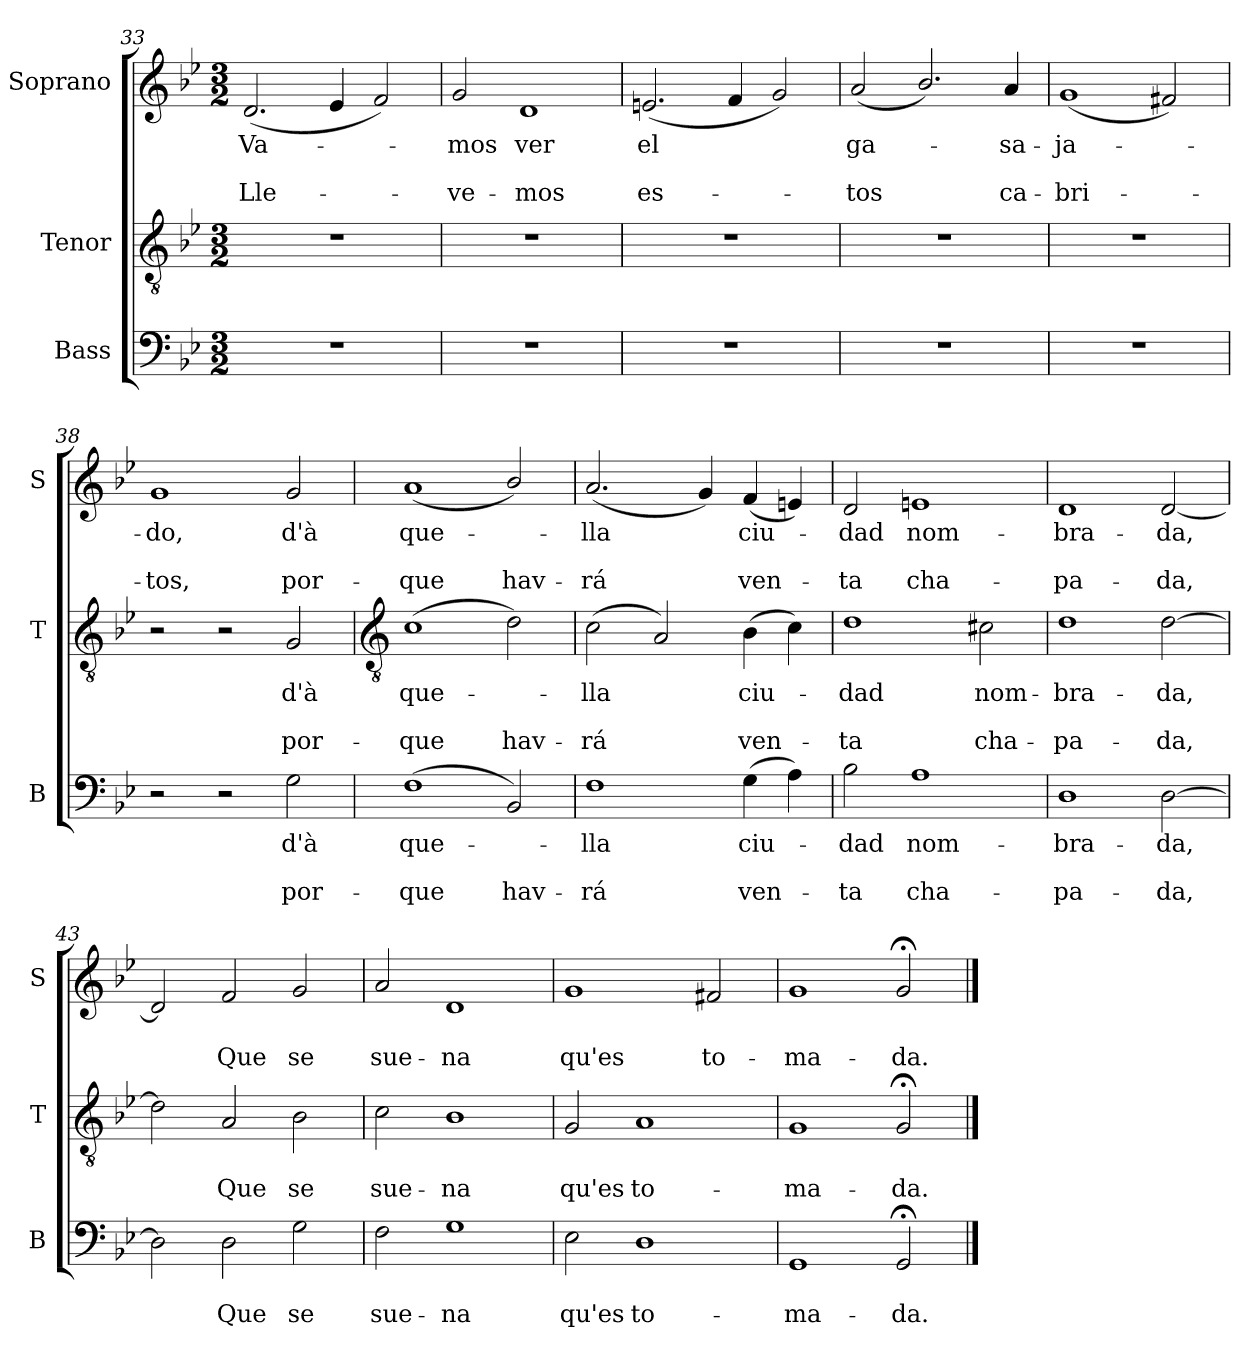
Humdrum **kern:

**kern	**text	**text	**text	**kern	**text	**text	**text	**kern	**text	**text	**text
*part3	*part3	*part3	*part3	*part2	*part2	*part2	*part2	*part1	*part1	*part1	*part1
*staff3	*staff3	*staff3	*staff3	*staff2	*staff2	*staff2	*staff2	*staff1	*staff1	*staff1	*staff1
*I"Bass	*	*	*	*I"Tenor	*	*	*	*I"Soprano	*	*	*
*I'B	*	*	*	*I'T	*	*	*	*I'S	*	*	*
*clefF4	*	*	*	*clefGv2	*	*	*	*clefG2	*	*	*
*k[b-e-]	*	*	*	*k[b-e-]	*	*	*	*k[b-e-]	*	*	*
*B-:	*	*	*	*B-:	*	*	*	*B-:	*	*	*
*M3/2	*	*	*	*M3/2	*	*	*	*M3/2	*	*	*
=33	=33	=33	=33	=33	=33	=33	=33	=33	=33	=33	=33
!LO:N:vis=1	!	!	!	!LO:N:vis=1	!	!	!	!	!LO:LY:b	!	!LO:LY:b
1.r	.	.	.	1.r	.	.	.	(<2.d	Va-	.	Lle-
.	.	.	.	.	.	.	.	4e-	.	.	.
.	.	.	.	.	.	.	.	2f)	.	.	.
=34	=34	=34	=34	=34	=34	=34	=34	=34	=34	=34	=34
!LO:N:vis=1	!	!	!	!LO:N:vis=1	!	!	!	!	!LO:LY:b	!	!LO:LY:b
1.r	.	.	.	1.r	.	.	.	2g	mos	.	ve-
!	!	!	!	!	!	!	!	!	!LO:LY:b	!	!LO:LY:b
.	.	.	.	.	.	.	.	1d	-ver	.	mos
=35	=35	=35	=35	=35	=35	=35	=35	=35	=35	=35	=35
!LO:N:vis=1	!	!	!	!LO:N:vis=1	!	!	!	!	!LO:LY:b	!	!LO:LY:b
1.r	.	.	.	1.r	.	.	.	(<2.en	el	.	es-
.	.	.	.	.	.	.	.	4f	.	.	.
.	.	.	.	.	.	.	.	2g)	.	.	.
=36	=36	=36	=36	=36	=36	=36	=36	=36	=36	=36	=36
!LO:N:vis=1	!	!	!	!LO:N:vis=1	!	!	!	!	!LO:LY:b	!	!LO:LY:b
1.r	.	.	.	1.r	.	.	.	(<2a	ga-	.	tos
.	.	.	.	.	.	.	.	2.b-/)	.	.	.
!	!	!	!	!	!	!	!	!	!LO:LY:b	!	!LO:LY:b
.	.	.	.	.	.	.	.	4a	sa-	.	-ca-
=37	=37	=37	=37	=37	=37	=37	=37	=37	=37	=37	=37
!LO:N:vis=1	!	!	!	!LO:N:vis=1	!	!	!	!	!LO:LY:b	!	!LO:LY:b
1.r	.	.	.	1.r	.	.	.	(<1g	-ja-	.	bri-
.	.	.	.	.	.	.	.	2f#X)	.	.	.
=38	=38	=38	=38	=38	=38	=38	=38	=38	=38	=38	=38
!	!	!	!	!	!	!	!	!	!LO:LY:b	!	!LO:LY:b
2r	.	.	.	2r	.	.	.	1g	do,	.	tos,
2r	.	.	.	2r	.	.	.	.	.	.	.
!	!LO:LY:b	!	!LO:LY:b	!	!LO:LY:b	!	!LO:LY:b	!	!LO:LY:b	!	!LO:LY:b
2G	d'à	.	por-	2G	d'à	.	por-	2g	d'à	.	por-
!!LO:LB:g=z
=39	=39	=39	=39	=39	=39	=39	=39	=39	=39	=39	=39
*	*	*	*	*clefGv2	*	*	*	*	*	*	*
!	!LO:LY:b	!	!LO:LY:b	!	!LO:LY:b	!	!LO:LY:b	!	!LO:LY:b	!	!LO:LY:b
(<1F	-que-	.	que	(>1c	-que-	.	que	(<1a	-que-	.	que
!	!	!	!LO:LY:b	!	!	!	!LO:LY:b	!	!	!	!LO:LY:b
2BB-)	.	.	hav-	2d)	.	.	hav-	2b-/)	.	.	hav-
=40	=40	=40	=40	=40	=40	=40	=40	=40	=40	=40	=40
!	!LO:LY:b	!	!LO:LY:b	!	!LO:LY:b	!	!LO:LY:b	!	!LO:LY:b	!	!LO:LY:b
1F	-lla	.	rá	(<2c	-lla	.	rá	(<2.a	-lla	.	rá
.	.	.	.	2A)	.	.	.	.	.	.	.
.	.	.	.	.	.	.	.	4g)	.	.	.
!	!LO:LY:b	!	!LO:LY:b	!	!LO:LY:b	!	!LO:LY:b	!	!LO:LY:b	!	!LO:LY:b
(>4G	ciu-	.	ven-	(>4B-	ciu-	.	ven-	(<4f	ciu-	.	ven-
4A)	.	.	.	4c)	.	.	.	4en)	.	.	.
=41	=41	=41	=41	=41	=41	=41	=41	=41	=41	=41	=41
!	!LO:LY:b	!	!LO:LY:b	!	!LO:LY:b	!	!LO:LY:b	!	!LO:LY:b	!	!LO:LY:b
2B-	dad	.	ta	1d	dad	.	ta	2d	dad	.	ta
!	!LO:LY:b	!	!LO:LY:b	!	!	!	!	!	!LO:LY:b	!	!LO:LY:b
1A	nom-	.	-cha-	.	.	.	.	1en	nom-	.	-cha-
!	!	!	!	!	!LO:LY:b	!	!LO:LY:b	!	!	!	!
.	.	.	.	2c#X	nom-	.	-cha-	.	.	.	.
=42	=42	=42	=42	=42	=42	=42	=42	=42	=42	=42	=42
!	!LO:LY:b	!	!LO:LY:b	!	!LO:LY:b	!	!LO:LY:b	!	!LO:LY:b	!	!LO:LY:b
1D	-bra-	.	-pa-	1d	-bra-	.	-pa-	1d	-bra-	.	-pa-
!	!LO:LY:b	!	!LO:LY:b	!	!LO:LY:b	!	!LO:LY:b	!	!LO:LY:b	!	!LO:LY:b
[2D	-da,	.	da,	[2d	-da,	.	da,	[2d	-da,	.	da,
=43	=43	=43	=43	=43	=43	=43	=43	=43	=43	=43	=43
2D]	.	.	.	2d]	.	.	.	2d]	.	.	.
!	!	!LO:LY:b	!	!	!	!LO:LY:b	!	!	!	!LO:LY:b	!
2D	.	Que	.	2A	.	Que	.	2f	.	Que	.
!	!	!LO:LY:b	!	!	!	!LO:LY:b	!	!	!	!LO:LY:b	!
2G	.	se	.	2B-	.	se	.	2g	.	se	.
=44	=44	=44	=44	=44	=44	=44	=44	=44	=44	=44	=44
!	!	!LO:LY:b	!	!	!	!LO:LY:b	!	!	!	!LO:LY:b	!
2F	.	sue-	.	2c	.	sue-	.	2a	.	sue-	.
!	!	!LO:LY:b	!	!	!	!LO:LY:b	!	!	!	!LO:LY:b	!
1G	.	-na	.	1B-	.	-na	.	1d	.	-na	.
=45	=45	=45	=45	=45	=45	=45	=45	=45	=45	=45	=45
!	!	!LO:LY:b	!	!	!	!LO:LY:b	!	!	!	!LO:LY:b	!
2E-	.	qu'es	.	2G	.	qu'es	.	1g	.	qu'es	.
!	!	!LO:LY:b	!	!	!	!LO:LY:b	!	!	!	!	!
1D	.	to-	.	1A	.	to-	.	.	.	.	.
!	!	!	!	!	!	!	!	!	!	!LO:LY:b	!
.	.	.	.	.	.	.	.	2f#X	.	to-	.
=46	=46	=46	=46	=46	=46	=46	=46	=46	=46	=46	=46
!	!	!LO:LY:b	!	!	!	!LO:LY:b	!	!	!	!LO:LY:b	!
1GG	.	-ma-	.	1G	.	-ma-	.	1g	.	-ma-	.
!	!	!LO:LY:b	!	!	!	!LO:LY:b	!	!	!	!LO:LY:b	!
2GG;<	.	-da.	.	2G;<	.	-da.	.	2g;<	.	-da.	.
==	==	==	==	==	==	==	==	==	==	==	==
*-	*-	*-	*-	*-	*-	*-	*-	*-	*-	*-	*-
